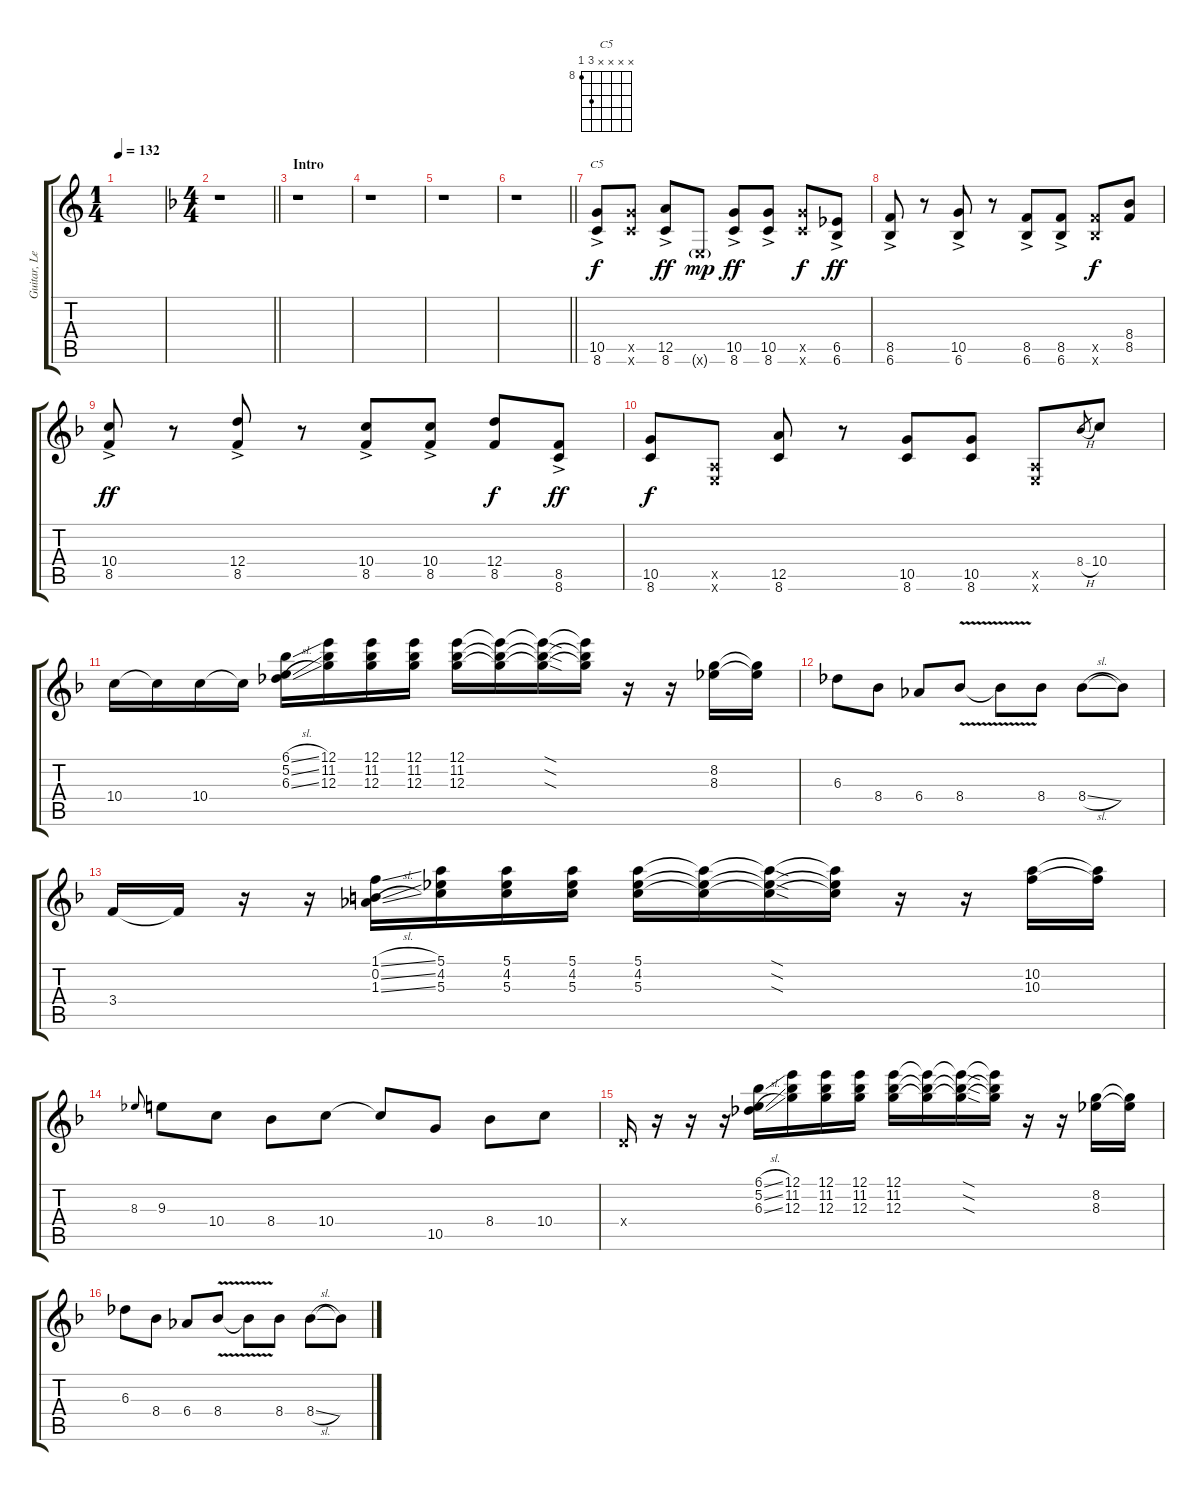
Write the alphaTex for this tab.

\track ("Guitar, Lead" "Guitar, Le") {instrument distortionguitar}
\staff {score tabs}
\tuning (E4 B3 G3 D3 A2 E2) {hide}
\chord ("C5" x x x x 10 8) {firstfret 8}
\ts (1 4)
\tempo 132
\clef g2
\ks c
|
\ts (4 4)
\barLineRight lightlight
\ks f
r.1 |
\section ("" "Intro")
r.1 |
r.1 |
r.1 |
\barLineRight lightlight
r.1 |
(10.5{ac} 8.6{ac}).8{ch "C5"} (10.5{x} 8.6{x}).8{dy f} (12.5{ac} 8.6{ac}).8{dy ff} 0.6{g x}.8{dy mp} (10.5{ac} 8.6{ac}).8{dy ff} (10.5{ac} 8.6{ac}).8 (10.5{x} 8.6{x}).8{dy f} (6.5{ac} 6.6{ac}).8{dy ff} |
(8.5{ac} 6.6{ac}).8 r.8 (10.5{ac} 6.6{ac}).8 r.8 (8.5{ac} 6.6{ac}).8 (8.5{ac} 6.6{ac}).8 (8.5{x} 6.6{x}).8{dy f} (8.4 8.5).8 |
(10.4{ac} 8.5{ac}).8{dy ff} r.8 (12.4{ac} 8.5{ac}).8 r.8 (10.4{ac} 8.5{ac}).8 (10.4{ac} 8.5{ac}).8 (12.4 8.5).8{dy f} (8.5{ac} 8.6{ac}).8{dy ff} |
(10.5 8.6).8{dy f} (0.5{x} 0.6{x}).8 (12.5 8.6).8 r.8 (10.5 8.6).8 (10.5 8.6).8 (0.5{x} 0.6{x}).8 8.4{h}.8{gr} 10.4.8 |
10.4.16 10.4{t}.16 10.4.16 10.4{t}.16 (6.1{sl} 5.2{sl} 6.3{sl}).16 (12.1 11.2 12.3).16 (12.1 11.2 12.3).16 (12.1 11.2 12.3).16 (12.1 11.2 12.3).16 (12.1{t} 11.2{t} 12.3{t}).16 (12.1{sod t} 11.2{sod t} 12.3{sod t}).16 (12.1{t} 11.2{t} 12.3{t}).16 r.16 r.16 (8.2 8.3).16 (8.2{t} 8.3{t}).16 |
6.3.8 8.4.8 6.4.8 8.4{v}.8 8.4{t}.8 8.4.8 8.4{sl}.8 8.4{t}.8 |
3.4.16 3.4{t}.16 r.16 r.16 (1.1{sl} 0.2{sl} 1.3{sl}).16 (5.1 4.2 5.3).16 (5.1 4.2 5.3).16 (5.1 4.2 5.3).16 (5.1 4.2 5.3).16 (5.1{t} 4.2{t} 5.3{t}).16 (5.1{sod t} 4.2{sod t} 5.3{sod t}).16 (5.1{t} 4.2{t} 5.3{t}).16 r.16 r.16 (10.2 10.3).16 (10.2{t} 10.3{t}).16 |
8.3.8{gr onbeat} 9.3.8 10.4.8 8.4.8 10.4.8 10.4{t}.8 10.5.8 8.4.8 10.4.8 |
0.4{x}.16 r.16 r.16 r.16 (6.1{sl} 5.2{sl} 6.3{sl}).16 (12.1 11.2 12.3).16 (12.1 11.2 12.3).16 (12.1 11.2 12.3).16 (12.1 11.2 12.3).16 (12.1{t} 11.2{t} 12.3{t}).16 (12.1{sod t} 11.2{sod t} 12.3{sod t}).16 (12.1{t} 11.2{t} 12.3{t}).16 r.16 r.16 (8.2 8.3).16 (8.2{t} 8.3{t}).16 |
6.3.8 8.4.8 6.4.8 8.4{v}.8 8.4{t}.8 8.4.8 8.4{sl}.8 8.4{t}.8
